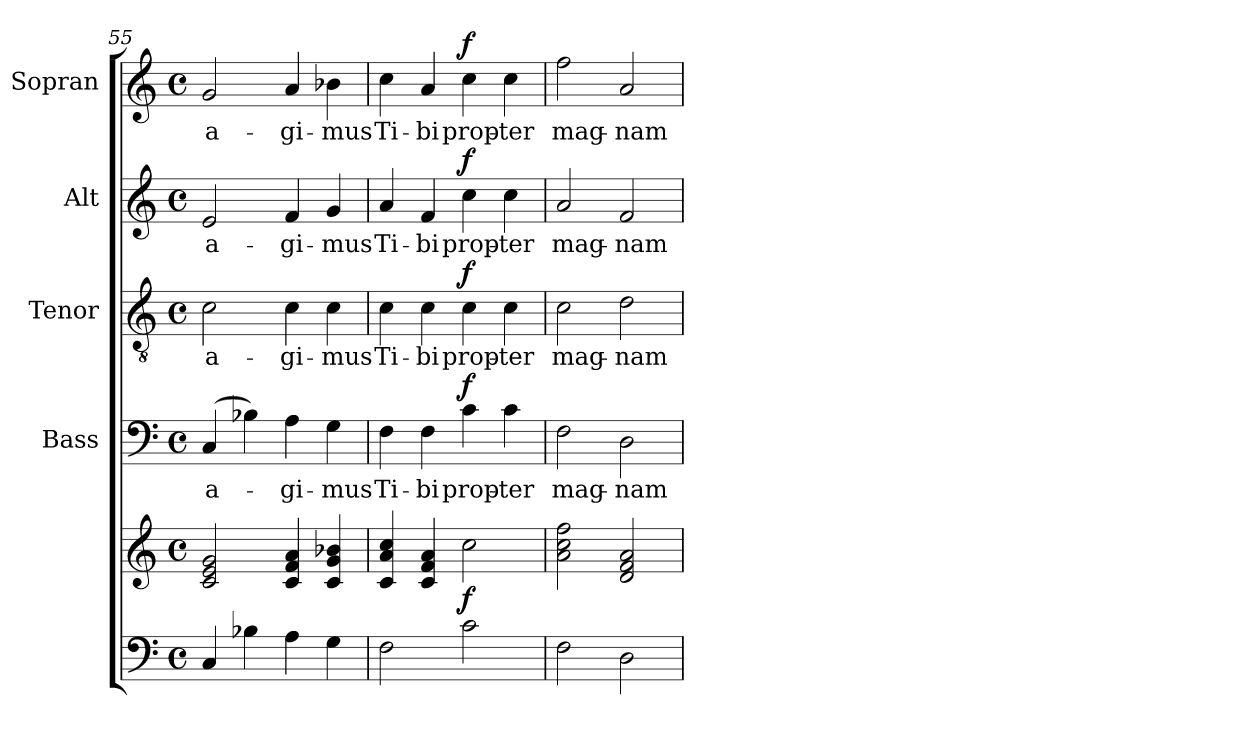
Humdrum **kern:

**kern	**kern	**dynam	**kern	**text	**dynam	**kern	**text	**dynam	**kern	**text	**dynam	**kern	**text	**dynam
*part5	*part5	*part5	*part4	*part4	*part4	*part3	*part3	*part3	*part2	*part2	*part2	*part1	*part1	*part1
*staff6	*staff5	*staff5/6	*staff4	*staff4	*staff4	*staff3	*staff3	*staff3	*staff2	*staff2	*staff2	*staff1	*staff1	*staff1
*	*	*	*I"Bass	*	*	*I"Tenor	*	*	*I"Alt	*	*	*I"Sopran	*	*
*	*	*	*I'B.	*	*	*I'T.	*	*	*I'A.	*	*	*I'S.	*	*
*clefF4	*clefG2	*	*clefF4	*	*	*clefGv2	*	*	*clefG2	*	*	*clefG2	*	*
*k[]	*k[]	*	*k[]	*	*	*k[]	*	*	*k[]	*	*	*k[]	*	*
*C:	*C:	*	*C:	*	*	*C:	*	*	*C:	*	*	*C:	*	*
*M4/4	*M4/4	*	*M4/4	*	*	*M4/4	*	*	*M4/4	*	*	*M4/4	*	*
*met(c)	*met(c)	*	*met(c)	*	*	*met(c)	*	*	*met(c)	*	*	*met(c)	*	*
=55	=55	=55	=55	=55	=55	=55	=55	=55	=55	=55	=55	=55	=55	=55
!	!	!	!	!LO:LY:b	!	!	!LO:LY:b	!	!	!LO:LY:b	!	!	!LO:LY:b	!
4C/	2c/ 2e/ 2g/	.	(>4C/	a-	.	2c\	a-	.	2e/	a-	.	2g/	a-	.
4B-X\	.	.	4B-X\)	.	.	.	.	.	.	.	.	.	.	.
!	!	!	!	!LO:LY:b	!	!	!LO:LY:b	!	!	!LO:LY:b	!	!	!LO:LY:b	!
4A\	4c/ 4f/ 4a/	.	4A\	-gi-	.	4c\	-gi-	.	4f/	-gi-	.	4a/	-gi-	.
!	!	!	!	!LO:LY:b	!	!	!LO:LY:b	!	!	!LO:LY:b	!	!	!LO:LY:b	!
4G\	4c/ 4g/ 4b-X/	.	4G\	-mus	.	4c\	-mus	.	4g/	-mus	.	4b-X\	-mus	.
=56	=56	=56	=56	=56	=56	=56	=56	=56	=56	=56	=56	=56	=56	=56
!	!	!	!	!LO:LY:b	!	!	!LO:LY:b	!	!	!LO:LY:b	!	!	!LO:LY:b	!
2F\	4c/ 4a/ 4cc/	.	4F\	Ti-	.	4c\	Ti-	.	4a/	Ti-	.	4cc\	Ti-	.
!	!	!	!	!LO:LY:b	!	!	!LO:LY:b	!	!	!LO:LY:b	!	!	!LO:LY:b	!
.	4c/ 4f/ 4a/	.	4F\	-bi	.	4c\	-bi	.	4f/	-bi	.	4a/	-bi	.
!	!	!LO:DY:b	!	!LO:LY:b	!LO:DY:a	!	!LO:LY:b	!LO:DY:a	!	!LO:LY:b	!LO:DY:a	!	!LO:LY:b	!LO:DY:a
2c\	2cc\	f	4c\	prop-	f	4c\	prop-	f	4cc\	prop-	f	4cc\	prop-	f
!	!	!	!	!LO:LY:b	!	!	!LO:LY:b	!	!	!LO:LY:b	!	!	!LO:LY:b	!
.	.	.	4c\	-ter	.	4c\	-ter	.	4cc\	-ter	.	4cc\	-ter	.
=57	=57	=57	=57	=57	=57	=57	=57	=57	=57	=57	=57	=57	=57	=57
!	!	!	!	!LO:LY:b	!	!	!LO:LY:b	!	!	!LO:LY:b	!	!	!LO:LY:b	!
2F\	2a\ 2cc\ 2ff\	.	2F\	mag-	.	2c\	mag-	.	2a/	mag-	.	2ff\	mag-	.
!	!	!	!	!LO:LY:b	!	!	!LO:LY:b	!	!	!LO:LY:b	!	!	!LO:LY:b	!
2D\	2d/ 2f/ 2a/	.	2D\	-nam	.	2d\	-nam	.	2f/	-nam	.	2a/	-nam	.
=	=	=	=	=	=	=	=	=	=	=	=	=	=	=
*-	*-	*-	*-	*-	*-	*-	*-	*-	*-	*-	*-	*-	*-	*-
